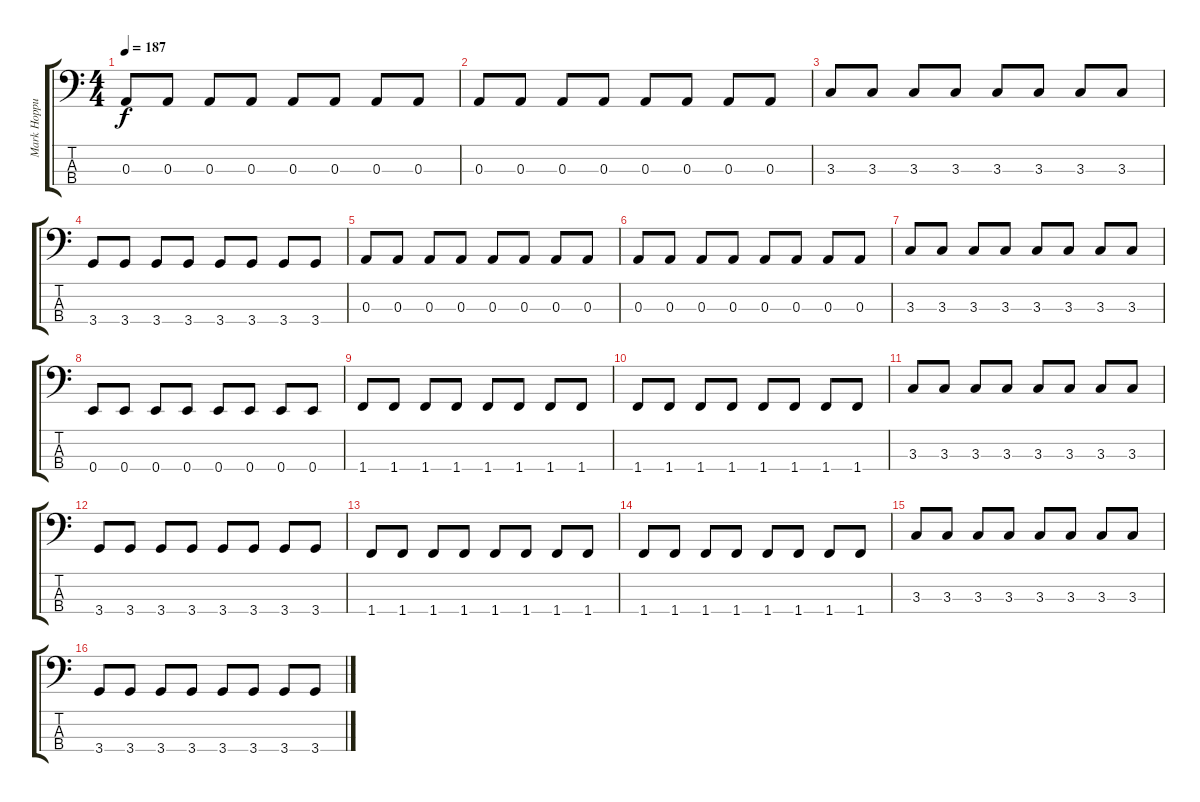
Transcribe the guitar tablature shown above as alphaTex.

\track ("Mark Hoppus Bass" "Mark Hoppu") {instrument electricbassfinger}
\staff {score tabs}
\tuning (G2 D2 A1 E1) {hide}
\ts (4 4)
\tempo 187
\clef f4
\ks c
0.3.8{dy f} 0.3.8 0.3.8 0.3.8 0.3.8 0.3.8 0.3.8 0.3.8 |
0.3.8 0.3.8 0.3.8 0.3.8 0.3.8 0.3.8 0.3.8 0.3.8 |
3.3.8 3.3.8 3.3.8 3.3.8 3.3.8 3.3.8 3.3.8 3.3.8 |
3.4.8 3.4.8 3.4.8 3.4.8 3.4.8 3.4.8 3.4.8 3.4.8 |
0.3.8 0.3.8 0.3.8 0.3.8 0.3.8 0.3.8 0.3.8 0.3.8 |
0.3.8 0.3.8 0.3.8 0.3.8 0.3.8 0.3.8 0.3.8 0.3.8 |
3.3.8 3.3.8 3.3.8 3.3.8 3.3.8 3.3.8 3.3.8 3.3.8 |
0.4.8 0.4.8 0.4.8 0.4.8 0.4.8 0.4.8 0.4.8 0.4.8 |
1.4.8 1.4.8 1.4.8 1.4.8 1.4.8 1.4.8 1.4.8 1.4.8 |
1.4.8 1.4.8 1.4.8 1.4.8 1.4.8 1.4.8 1.4.8 1.4.8 |
3.3.8 3.3.8 3.3.8 3.3.8 3.3.8 3.3.8 3.3.8 3.3.8 |
3.4.8 3.4.8 3.4.8 3.4.8 3.4.8 3.4.8 3.4.8 3.4.8 |
1.4.8 1.4.8 1.4.8 1.4.8 1.4.8 1.4.8 1.4.8 1.4.8 |
1.4.8 1.4.8 1.4.8 1.4.8 1.4.8 1.4.8 1.4.8 1.4.8 |
3.3.8 3.3.8 3.3.8 3.3.8 3.3.8 3.3.8 3.3.8 3.3.8 |
3.4.8 3.4.8 3.4.8 3.4.8 3.4.8 3.4.8 3.4.8 3.4.8
